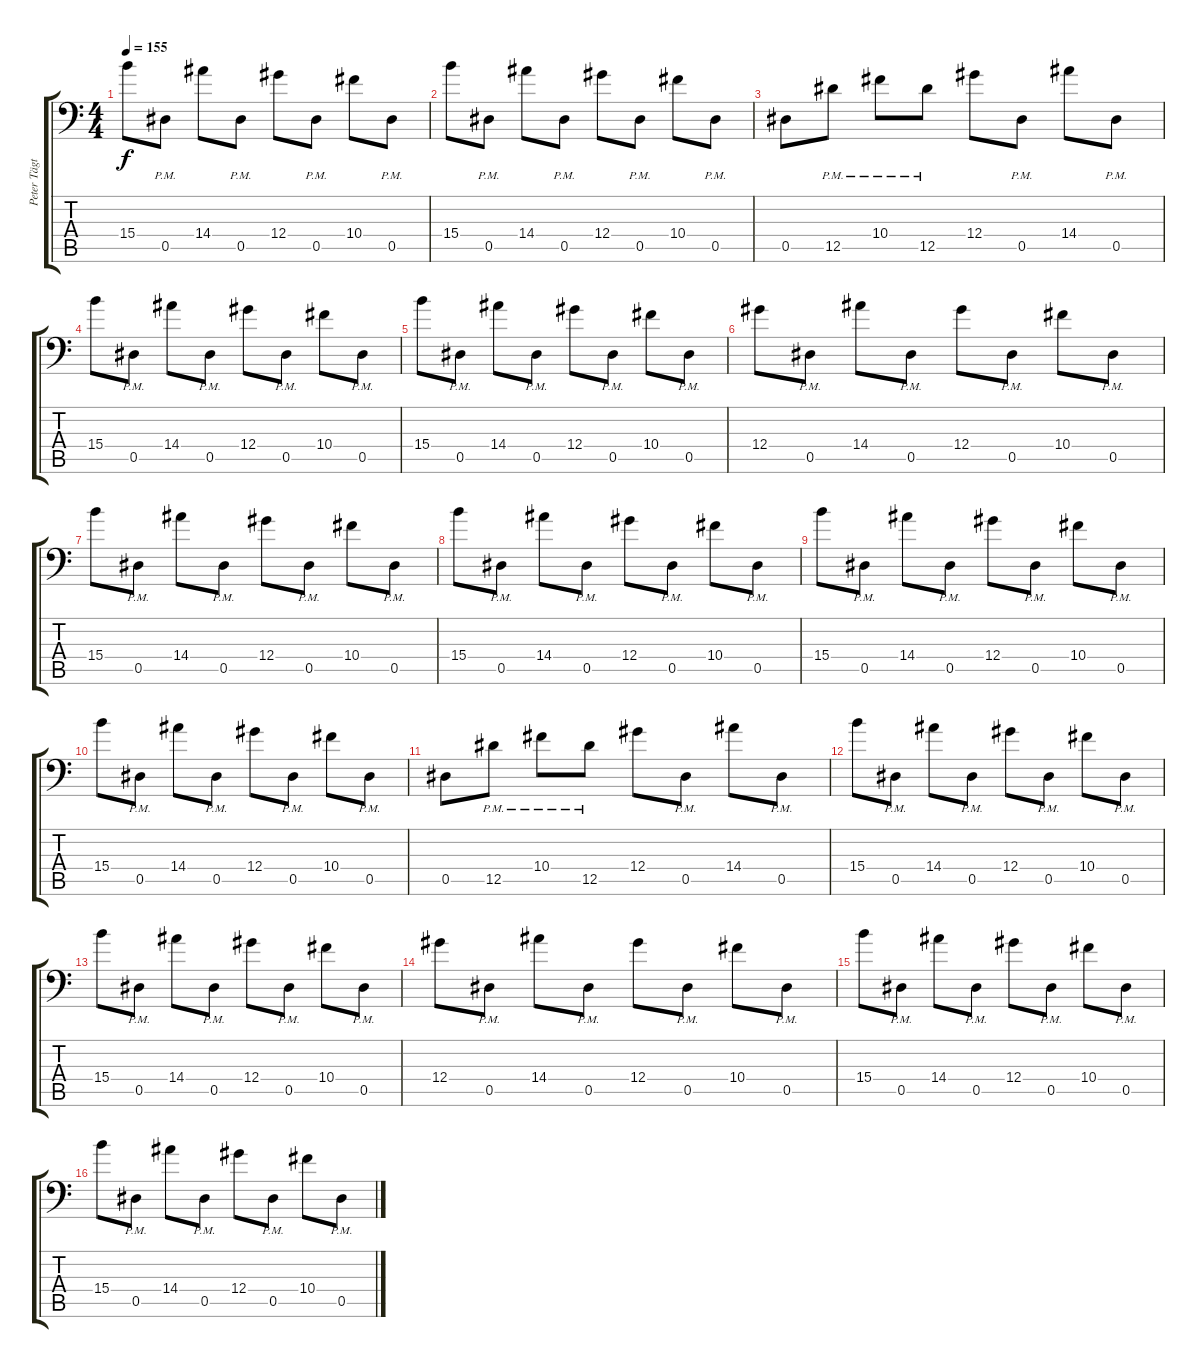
\track ("Peter Tägtgren (Lead 2)" "Peter Tägt") {instrument overdrivenguitar}
\staff {score tabs}
\tuning (Bb3 F3 Db3 Ab2 Eb2 Bb1) {hide}
\ts (4 4)
\tempo 155
\clef f4
\ks c
15.4.8{dy f} 0.5{pm}.8 14.4.8 0.5{pm}.8 12.4.8 0.5{pm}.8 10.4.8 0.5{pm}.8 |
15.4.8 0.5{pm}.8 14.4.8 0.5{pm}.8 12.4.8 0.5{pm}.8 10.4.8 0.5{pm}.8 |
0.5.8 12.5{pm}.8 10.4{pm}.8 12.5{pm}.8 12.4.8 0.5{pm}.8 14.4.8 0.5{pm}.8 |
15.4.8 0.5{pm}.8 14.4.8 0.5{pm}.8 12.4.8 0.5{pm}.8 10.4.8 0.5{pm}.8 |
15.4.8 0.5{pm}.8 14.4.8 0.5{pm}.8 12.4.8 0.5{pm}.8 10.4.8 0.5{pm}.8 |
12.4.8 0.5{pm}.8 14.4.8 0.5{pm}.8 12.4.8 0.5{pm}.8 10.4.8 0.5{pm}.8 |
15.4.8 0.5{pm}.8 14.4.8 0.5{pm}.8 12.4.8 0.5{pm}.8 10.4.8 0.5{pm}.8 |
15.4.8 0.5{pm}.8 14.4.8 0.5{pm}.8 12.4.8 0.5{pm}.8 10.4.8 0.5{pm}.8 |
15.4.8 0.5{pm}.8 14.4.8 0.5{pm}.8 12.4.8 0.5{pm}.8 10.4.8 0.5{pm}.8 |
15.4.8 0.5{pm}.8 14.4.8 0.5{pm}.8 12.4.8 0.5{pm}.8 10.4.8 0.5{pm}.8 |
0.5.8 12.5{pm}.8 10.4{pm}.8 12.5{pm}.8 12.4.8 0.5{pm}.8 14.4.8 0.5{pm}.8 |
15.4.8 0.5{pm}.8 14.4.8 0.5{pm}.8 12.4.8 0.5{pm}.8 10.4.8 0.5{pm}.8 |
15.4.8 0.5{pm}.8 14.4.8 0.5{pm}.8 12.4.8 0.5{pm}.8 10.4.8 0.5{pm}.8 |
12.4.8 0.5{pm}.8 14.4.8 0.5{pm}.8 12.4.8 0.5{pm}.8 10.4.8 0.5{pm}.8 |
15.4.8 0.5{pm}.8 14.4.8 0.5{pm}.8 12.4.8 0.5{pm}.8 10.4.8 0.5{pm}.8 |
15.4.8 0.5{pm}.8 14.4.8 0.5{pm}.8 12.4.8 0.5{pm}.8 10.4.8 0.5{pm}.8
